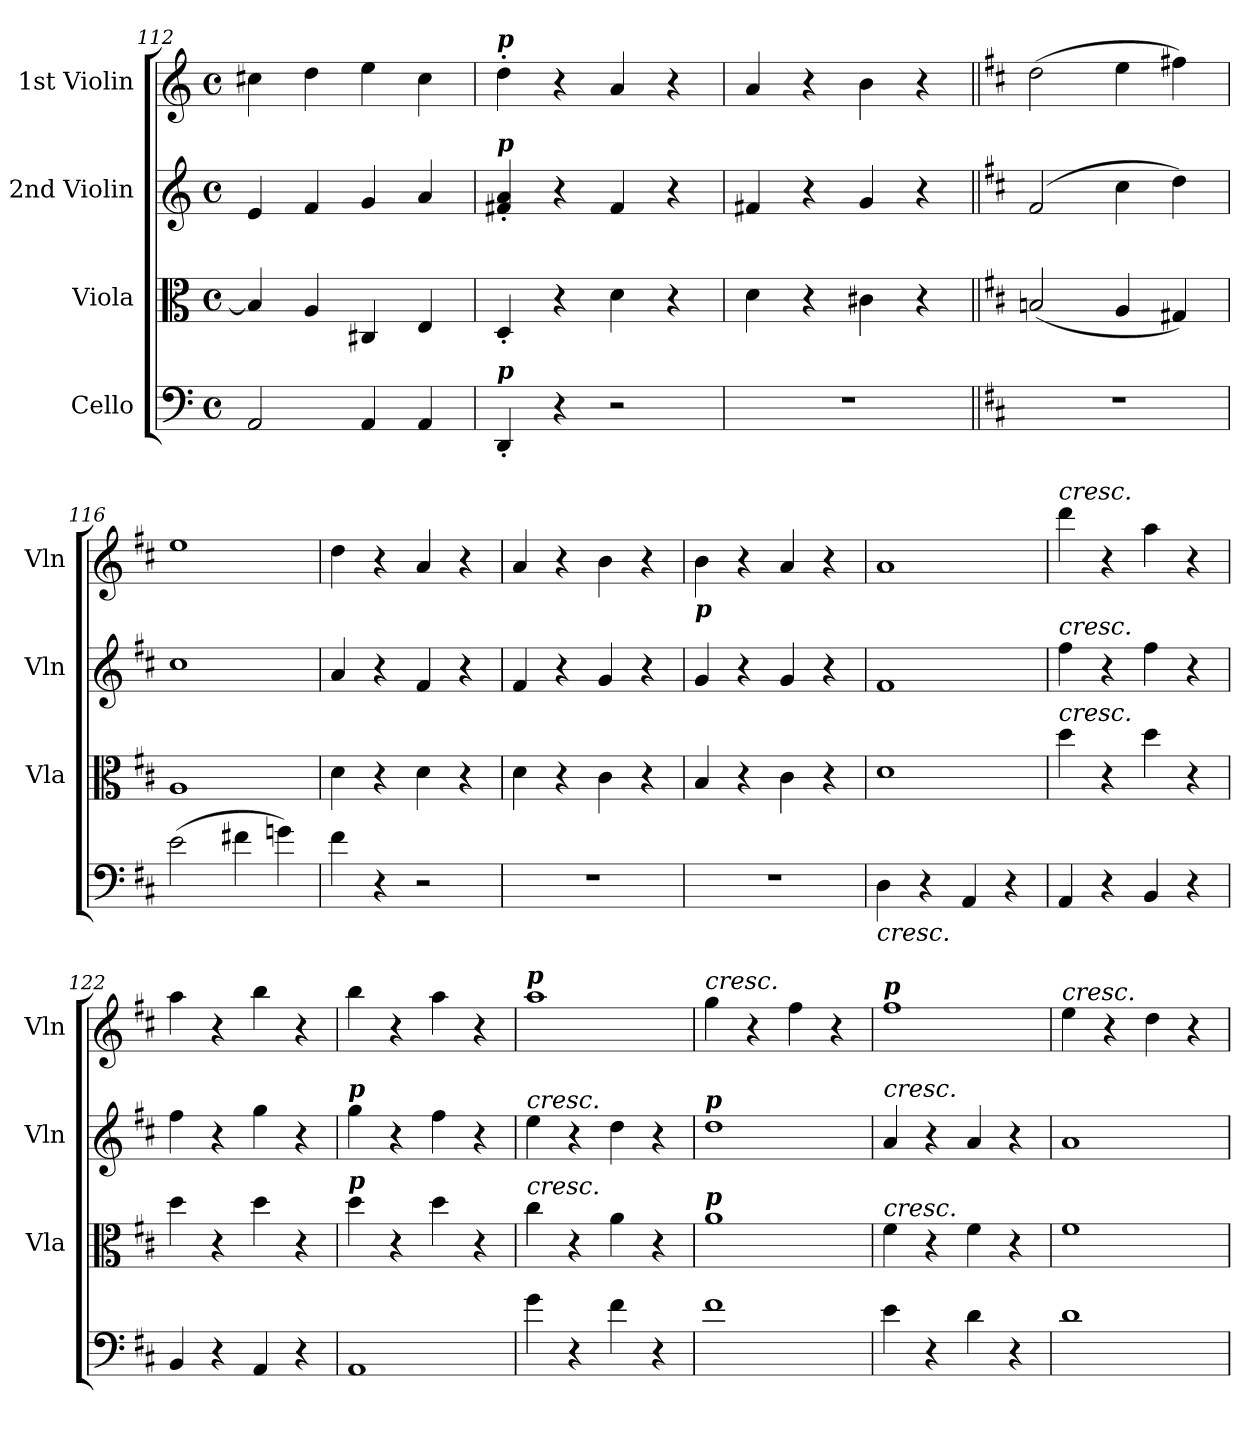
**kern	**kern	**kern	**kern
*part4	*part3	*part2	*part1
*staff4	*staff3	*staff2	*staff1
*I"Cello	*I"Viola	*I"2nd Violin	*I"1st Violin
*	*I'Vla	*I'Vln	*I'Vln
*clefF4	*clefC3	*clefG2	*clefG2
*k[]	*k[]	*k[]	*k[]
*C:	*C:	*C:	*C:
*M4/4	*M4/4	*M4/4	*M4/4
*met(c)	*met(c)	*met(c)	*met(c)
=112	=112	=112	=112
2AA	4B-]	4e	4cc#X
.	4A	4f	4dd
4AA	4C#X	4g	4ee
4AA	4E	4a	4cc#
=113	=113	=113	=113
!	!	!	!LO:TX:a:Bi:t=p
!	!	!LO:TX:a:Bi:t=p	!
!LO:TX:a:Bi:t=p	!	!	!
4DD'	4D'	4f#X' 4a'	4dd'
4r	4r	4r	4r
2r	4d	4f#	4a
.	4r	4r	4r
=114	=114	=114	=114
1r	4d	4f#X	4a
.	4r	4r	4r
.	4c#X	4g	4b
.	4r	4r	4r
=115||	=115||	=115||	=115||
*k[f#c#]	*k[f#c#]	*k[f#c#]	*k[f#c#]
*D:	*D:	*D:	*D:
1r	(2Bn	(2f#	(2dd
.	4A	4cc#	4ee
.	4G#X)	4dd)	4ff#X)
=116	=116	=116	=116
(2e	1A	1cc#	1ee
4f#X	.	.	.
4gn)	.	.	.
=117	=117	=117	=117
4f#	4d	4a	4dd
4r	4r	4r	4r
2r	4d	4f#	4a
.	4r	4r	4r
=118	=118	=118	=118
1r	4d	4f#	4a
.	4r	4r	4r
.	4c#	4g	4b
.	4r	4r	4r
=119	=119	=119	=119
!	!	!	!LO:TX:b:Bi:t=p
1r	4B	4g	4b
.	4r	4r	4r
.	4c#	4g	4a
.	4r	4r	4r
=120	=120	=120	=120
!LO:TX:b:i:t=cresc.	!	!	!
4D	1d	1f#	1a
4r	.	.	.
4AA	.	.	.
4r	.	.	.
=121	=121	=121	=121
!	!	!	!LO:TX:a:i:t=cresc.
!	!	!LO:TX:a:i:t=cresc.	!
!	!LO:TX:a:i:t=cresc.	!	!
4AA	4dd	4ff#	4ddd
4r	4r	4r	4r
4BB	4dd	4ff#	4aa
4r	4r	4r	4r
=122	=122	=122	=122
4BB	4dd	4ff#	4aa
4r	4r	4r	4r
4AA	4dd	4gg	4bb
4r	4r	4r	4r
=123	=123	=123	=123
!	!	!LO:TX:a:Bi:t=p	!
!	!LO:TX:a:Bi:t=p	!	!
1AA	4dd	4gg	4bb
.	4r	4r	4r
.	4dd	4ff#	4aa
.	4r	4r	4r
=124	=124	=124	=124
!	!	!	!LO:TX:a:Bi:t=p
!	!	!LO:TX:a:i:t=cresc.	!
!	!LO:TX:a:i:t=cresc.	!	!
4g	4cc#	4ee	1aa
4r	4r	4r	.
4f#	4a	4dd	.
4r	4r	4r	.
=125	=125	=125	=125
!	!	!	!LO:TX:a:i:t=cresc.
!	!	!LO:TX:a:Bi:t=p	!
!	!LO:TX:a:Bi:t=p	!	!
1f#	1a	1dd	4gg
.	.	.	4r
.	.	.	4ff#
.	.	.	4r
=126	=126	=126	=126
!	!	!	!LO:TX:a:Bi:t=p
!	!	!LO:TX:a:i:t=cresc.	!
!	!LO:TX:a:i:t=cresc.	!	!
4e	4f#	4a	1ff#
4r	4r	4r	.
4d	4f#	4a	.
4r	4r	4r	.
=127	=127	=127	=127
!	!	!	!LO:TX:a:i:t=cresc.
1d	1f#	1a	4ee
.	.	.	4r
.	.	.	4dd
.	.	.	4r
=	=	=	=
*-	*-	*-	*-
